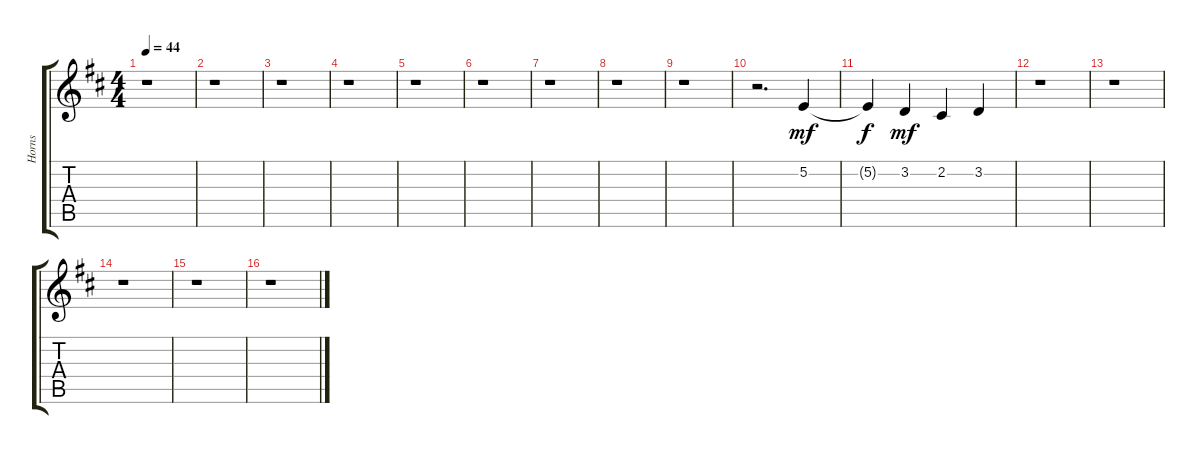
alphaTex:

\track ("Horns" "Horns") {instrument brasssection}
\staff {score tabs}
\tuning (E4 B3 G3 D3 A2 E2) {hide}
\ts (4 4)
\tempo 44
\clef g2
\ks d
r.1{dy mf instrument brasssection} |
r.1 |
r.1 |
r.1 |
r.1 |
r.1 |
r.1 |
r.1 |
r.1 |
r.2{d} 5.2.4{instrument frenchhorn} |
5.2{t}.4{dy f} 3.2.4{dy mf} 2.2.4 3.2.4 |
r.1 |
r.1 |
r.1 |
r.1 |
r.1
